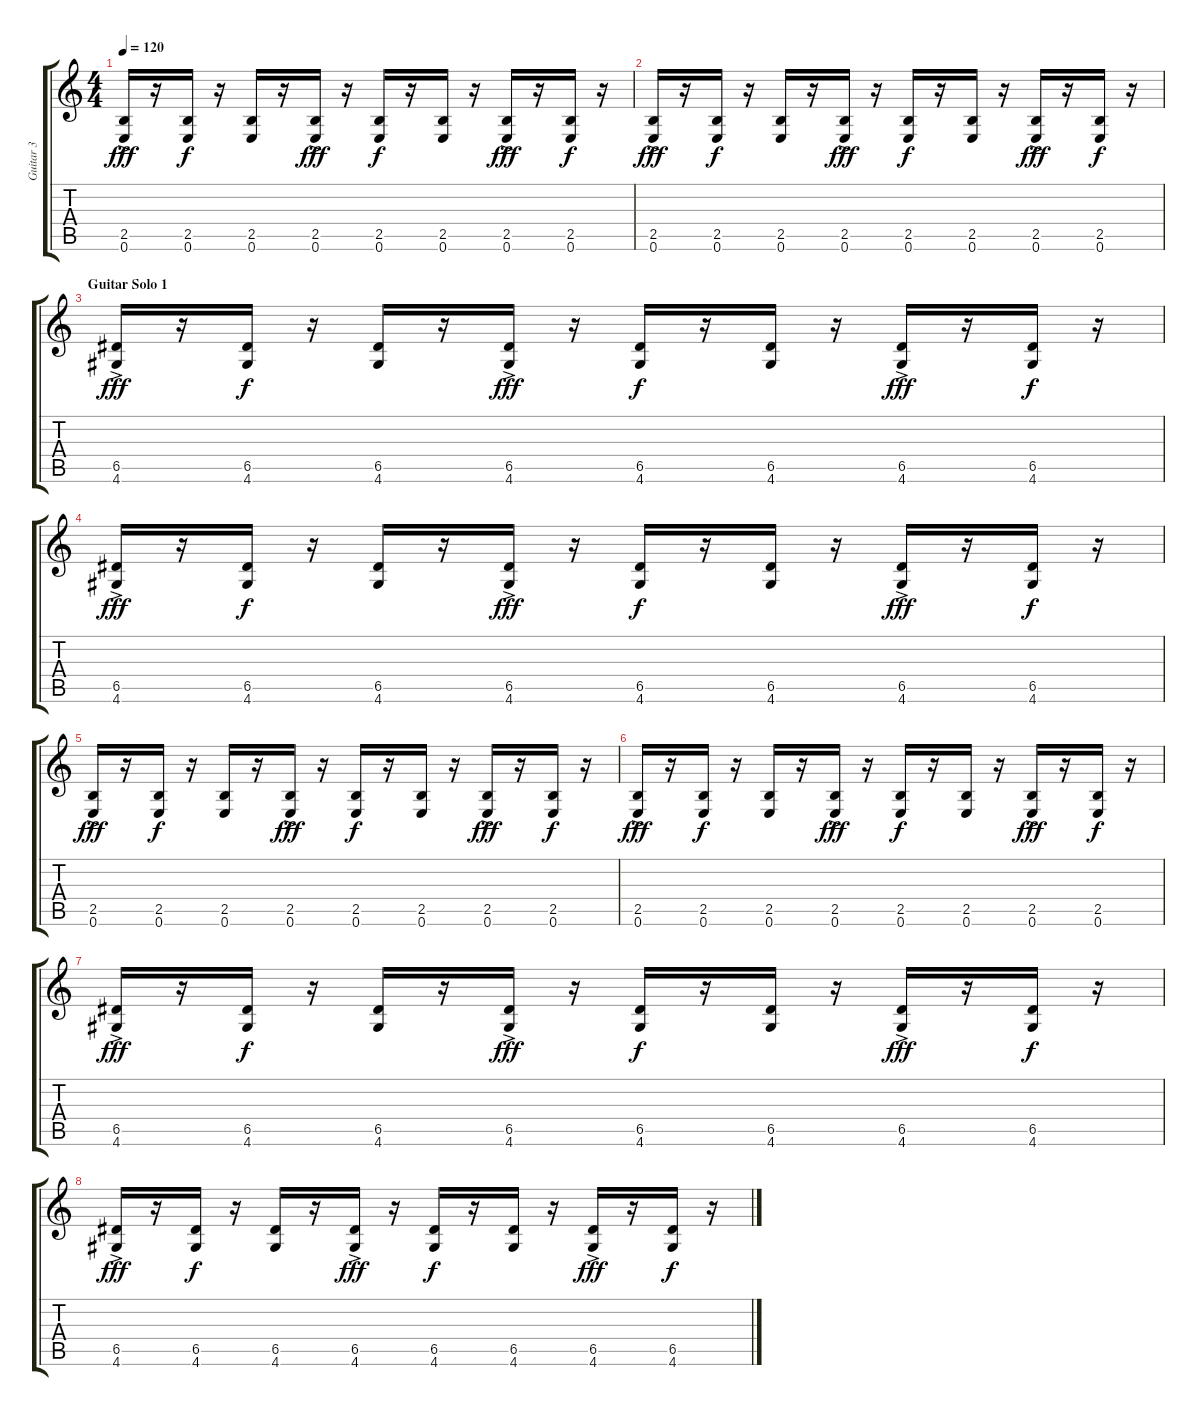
\track ("Guitar 3" "Guitar 3") {instrument distortionguitar}
\staff {score tabs}
\tuning (E4 B3 G3 D3 A2 E2) {hide}
\ts (4 4)
\tempo 120
\clef g2
\ks c
(2.5{ac} 0.6{ac}).16{dy fff} r.16 (2.5 0.6).16{dy f} r.16 (2.5 0.6).16 r.16 (2.5{ac} 0.6{ac}).16{dy fff} r.16 (2.5 0.6).16{dy f} r.16 (2.5 0.6).16 r.16 (2.5{ac} 0.6{ac}).16{dy fff} r.16 (2.5 0.6).16{dy f} r.16 |
(2.5{ac} 0.6{ac}).16{dy fff} r.16 (2.5 0.6).16{dy f} r.16 (2.5 0.6).16 r.16 (2.5{ac} 0.6{ac}).16{dy fff} r.16 (2.5 0.6).16{dy f} r.16 (2.5 0.6).16 r.16 (2.5{ac} 0.6{ac}).16{dy fff} r.16 (2.5 0.6).16{dy f} r.16 |
\section ("" "Guitar Solo 1")
(6.5{ac} 4.6{ac}).16{dy fff} r.16 (6.5 4.6).16{dy f} r.16 (6.5 4.6).16 r.16 (6.5{ac} 4.6{ac}).16{dy fff} r.16 (6.5 4.6).16{dy f} r.16 (6.5 4.6).16 r.16 (6.5{ac} 4.6{ac}).16{dy fff} r.16 (6.5 4.6).16{dy f} r.16 |
(6.5{ac} 4.6{ac}).16{dy fff} r.16 (6.5 4.6).16{dy f} r.16 (6.5 4.6).16 r.16 (6.5{ac} 4.6{ac}).16{dy fff} r.16 (6.5 4.6).16{dy f} r.16 (6.5 4.6).16 r.16 (6.5{ac} 4.6{ac}).16{dy fff} r.16 (6.5 4.6).16{dy f} r.16 |
(2.5{ac} 0.6{ac}).16{dy fff} r.16 (2.5 0.6).16{dy f} r.16 (2.5 0.6).16 r.16 (2.5{ac} 0.6{ac}).16{dy fff} r.16 (2.5 0.6).16{dy f} r.16 (2.5 0.6).16 r.16 (2.5{ac} 0.6{ac}).16{dy fff} r.16 (2.5 0.6).16{dy f} r.16 |
(2.5{ac} 0.6{ac}).16{dy fff} r.16 (2.5 0.6).16{dy f} r.16 (2.5 0.6).16 r.16 (2.5{ac} 0.6{ac}).16{dy fff} r.16 (2.5 0.6).16{dy f} r.16 (2.5 0.6).16 r.16 (2.5{ac} 0.6{ac}).16{dy fff} r.16 (2.5 0.6).16{dy f} r.16 |
(6.5{ac} 4.6{ac}).16{dy fff} r.16 (6.5 4.6).16{dy f} r.16 (6.5 4.6).16 r.16 (6.5{ac} 4.6{ac}).16{dy fff} r.16 (6.5 4.6).16{dy f} r.16 (6.5 4.6).16 r.16 (6.5{ac} 4.6{ac}).16{dy fff} r.16 (6.5 4.6).16{dy f} r.16 |
(6.5{ac} 4.6{ac}).16{dy fff} r.16 (6.5 4.6).16{dy f} r.16 (6.5 4.6).16 r.16 (6.5{ac} 4.6{ac}).16{dy fff} r.16 (6.5 4.6).16{dy f} r.16 (6.5 4.6).16 r.16 (6.5{ac} 4.6{ac}).16{dy fff} r.16 (6.5 4.6).16{dy f} r.16
